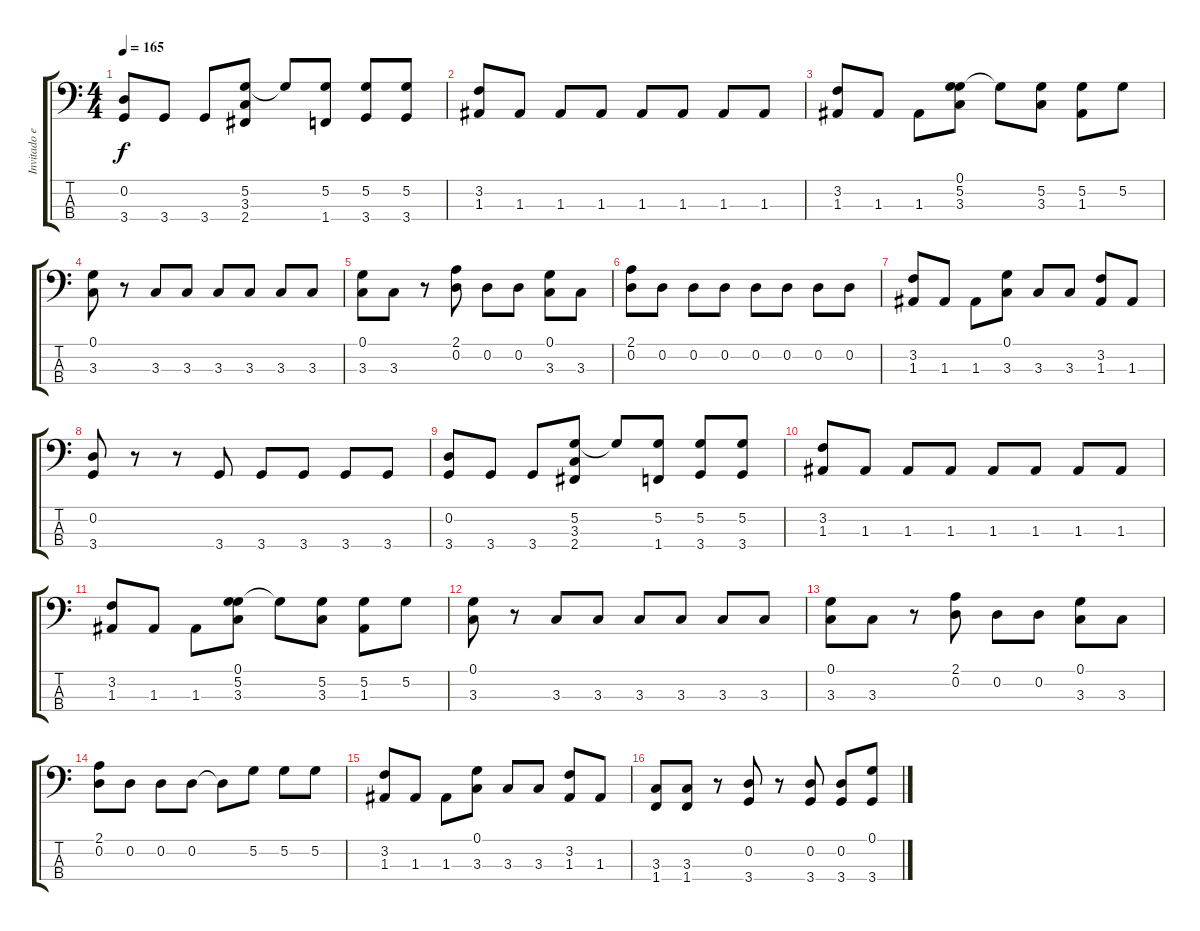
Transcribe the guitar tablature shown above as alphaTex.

\track ("Invitado especial (Kyo Kusanagi)" "Invitado e") {instrument electricbassfinger}
\staff {score tabs}
\tuning (G2 D2 A1 E1) {hide}
\ts (4 4)
\tempo 165
\clef f4
\ks c
(0.2 3.4).8{dy f} 3.4.8 3.4.8 (5.2 3.3 2.4).8 5.2{t}.8 (5.2 1.4).8 (5.2 3.4).8 (5.2 3.4).8 |
(3.2 1.3).8 1.3.8 1.3.8 1.3.8 1.3.8 1.3.8 1.3.8 1.3.8 |
(3.2 1.3).8 1.3.8 1.3.8 (0.1 5.2 3.3).8 5.2{t}.8 (5.2 3.3).8 (5.2 1.3).8 5.2.8 |
(0.1 3.3).8 r.8 3.3.8 3.3.8 3.3.8 3.3.8 3.3.8 3.3.8 |
(0.1 3.3).8 3.3.8 r.8 (2.1 0.2).8 0.2.8 0.2.8 (0.1 3.3).8 3.3.8 |
(2.1 0.2).8 0.2.8 0.2.8 0.2.8 0.2.8 0.2.8 0.2.8 0.2.8 |
(3.2 1.3).8 1.3.8 1.3.8 (0.1 3.3).8 3.3.8 3.3.8 (3.2 1.3).8 1.3.8 |
(0.2 3.4).8 r.8 r.8 3.4.8 3.4.8 3.4.8 3.4.8 3.4.8 |
(0.2 3.4).8 3.4.8 3.4.8 (5.2 3.3 2.4).8 5.2{t}.8 (5.2 1.4).8 (5.2 3.4).8 (5.2 3.4).8 |
(3.2 1.3).8 1.3.8 1.3.8 1.3.8 1.3.8 1.3.8 1.3.8 1.3.8 |
(3.2 1.3).8 1.3.8 1.3.8 (0.1 5.2 3.3).8 5.2{t}.8 (5.2 3.3).8 (5.2 1.3).8 5.2.8 |
(0.1 3.3).8 r.8 3.3.8 3.3.8 3.3.8 3.3.8 3.3.8 3.3.8 |
(0.1 3.3).8 3.3.8 r.8 (2.1 0.2).8 0.2.8 0.2.8 (0.1 3.3).8 3.3.8 |
(2.1 0.2).8 0.2.8 0.2.8 0.2.8 0.2{t}.8 5.2.8 5.2.8 5.2.8 |
(3.2 1.3).8 1.3.8 1.3.8 (0.1 3.3).8 3.3.8 3.3.8 (3.2 1.3).8 1.3.8 |
(3.3 1.4).8 (3.3 1.4).8 r.8 (0.2 3.4).8 r.8 (0.2 3.4).8 (0.2 3.4).8 (0.1 3.4).8
